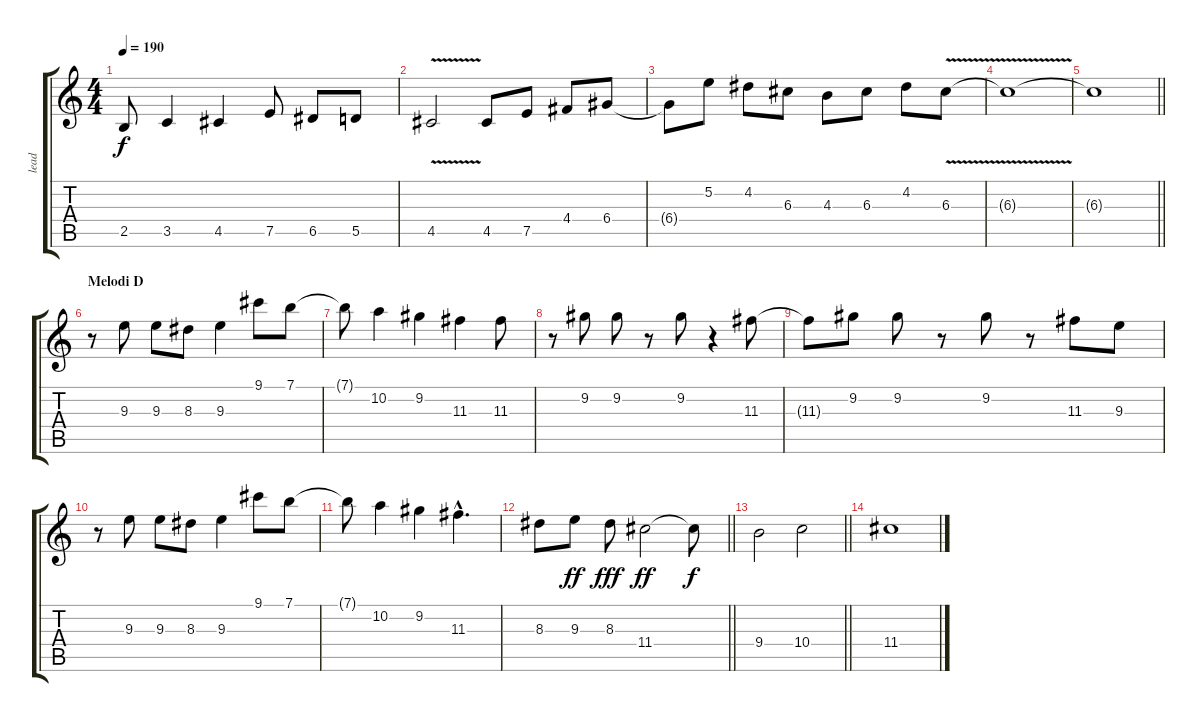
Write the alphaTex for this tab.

\track ("lead" "lead") {instrument distortionguitar}
\staff {score tabs}
\tuning (E4 B3 G3 D3 A2 E2) {hide}
\ts (4 4)
\tempo 190
\clef g2
\ks c
2.5{t}.8{dy f} 3.5.4 4.5.4 7.5.8 6.5.8 5.5.8 |
4.5{v}.2 4.5.8 7.5.8 4.4.8 6.4.8 |
6.4{t}.8 5.2.8 4.2.8 6.3.8 4.3.8 6.3.8 4.2.8 6.3{v}.8 |
6.3{t}.1 |
\barLineRight lightlight
6.3{t}.1 |
\section ("" "Melodi D")
r.8 9.3.8 9.3.8 8.3.8 9.3.4 9.1.8 7.1.8 |
7.1{t}.8 10.2.4 9.2.4 11.3.4 11.3.8 |
r.8 9.2.8 9.2.8 r.8 9.2.8 r.4 11.3.8 |
11.3{t}.8 9.2.8 9.2.8 r.8 9.2.8 r.8 11.3.8 9.3.8 |
r.8 9.3.8 9.3.8 8.3.8 9.3.4 9.1.8 7.1.8 |
7.1{t}.8 10.2.4 9.2.4 11.3{hac}.4{d} |
\barLineRight lightlight
8.3.8 9.3.8{dy ff} 8.3.8{dy fff} 11.4.2{dy ff} 11.4{t}.8{dy f} |
\barLineRight lightlight
9.4.2 10.4.2 |
11.4.1
